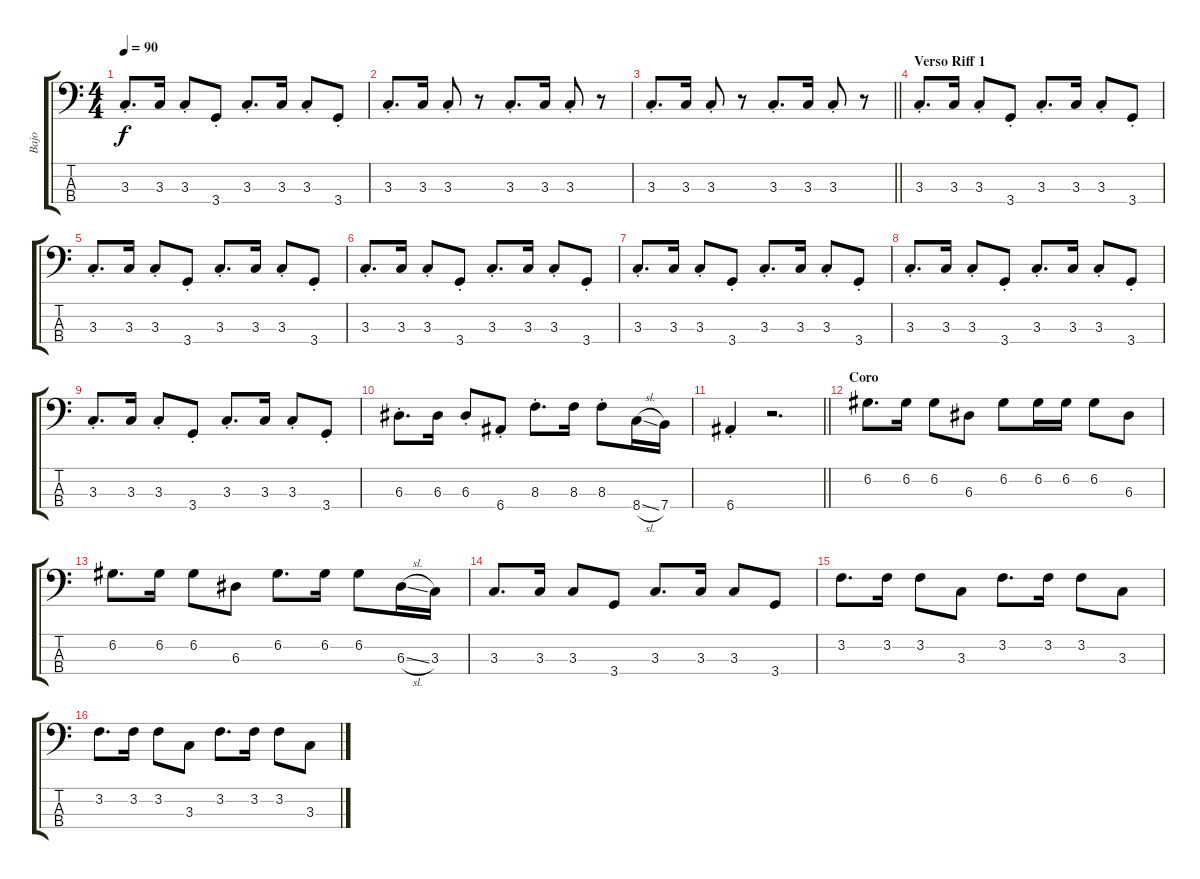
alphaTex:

\track ("Bajo" "Bajo") {instrument electricbassfinger}
\staff {score tabs}
\tuning (G2 D2 A1 E1) {hide}
\ts (4 4)
\tempo 90
\clef f4
\ks c
3.3{st}.8{d dy f} 3.3.16 3.3{st}.8 3.4{st}.8 3.3{st}.8{d} 3.3.16 3.3{st}.8 3.4{st}.8 |
3.3{st}.8{d} 3.3.16 3.3{st}.8 r.8 3.3{st}.8{d} 3.3.16 3.3{st}.8 r.8 |
\barLineRight lightlight
3.3{st}.8{d} 3.3.16 3.3{st}.8 r.8 3.3{st}.8{d} 3.3.16 3.3{st}.8 r.8 |
\section ("" "Verso Riff 1")
3.3{st}.8{d} 3.3.16 3.3{st}.8 3.4{st}.8 3.3{st}.8{d} 3.3.16 3.3{st}.8 3.4{st}.8 |
3.3{st}.8{d} 3.3.16 3.3{st}.8 3.4{st}.8 3.3{st}.8{d} 3.3.16 3.3{st}.8 3.4{st}.8 |
3.3{st}.8{d} 3.3.16 3.3{st}.8 3.4{st}.8 3.3{st}.8{d} 3.3.16 3.3{st}.8 3.4{st}.8 |
3.3{st}.8{d} 3.3.16 3.3{st}.8 3.4{st}.8 3.3{st}.8{d} 3.3.16 3.3{st}.8 3.4{st}.8 |
3.3{st}.8{d} 3.3.16 3.3{st}.8 3.4{st}.8 3.3{st}.8{d} 3.3.16 3.3{st}.8 3.4{st}.8 |
3.3{st}.8{d} 3.3.16 3.3{st}.8 3.4{st}.8 3.3{st}.8{d} 3.3.16 3.3{st}.8 3.4{st}.8 |
6.3{st}.8{d} 6.3.16 6.3{st}.8 6.4{st}.8 8.3{st}.8{d} 8.3.16 8.3{st}.8 8.4{sl}.16 7.4.16 |
\barLineRight lightlight
6.4{st}.4 r.2{d} |
\section ("" "Coro")
6.2.8{d} 6.2.16 6.2.8 6.3.8 6.2.8 6.2.16 6.2.16 6.2.8 6.3.8 |
6.2.8{d} 6.2.16 6.2.8 6.3.8 6.2.8{d} 6.2.16 6.2.8 6.3{sl}.16 3.3.16 |
3.3.8{d} 3.3.16 3.3.8 3.4.8 3.3.8{d} 3.3.16 3.3.8 3.4.8 |
3.2.8{d} 3.2.16 3.2.8 3.3.8 3.2.8{d} 3.2.16 3.2.8 3.3.8 |
3.2.8{d} 3.2.16 3.2.8 3.3.8 3.2.8{d} 3.2.16 3.2.8 3.3.8
